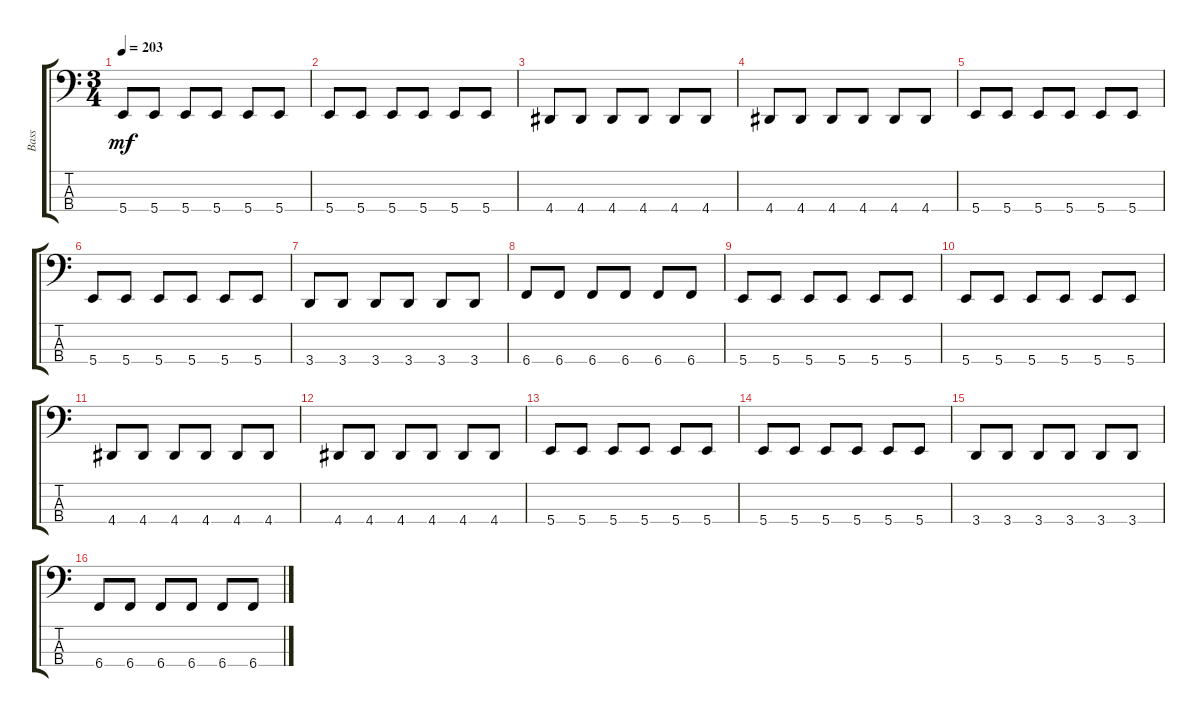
\track ("Bass" "Bass") {instrument electricbasspick}
\staff {score tabs}
\tuning (D2 A1 E1 B0) {hide}
\ts (3 4)
\tempo 203
\clef f4
\ks c
5.4.8{dy mf} 5.4.8 5.4.8 5.4.8 5.4.8 5.4.8 |
5.4.8 5.4.8 5.4.8 5.4.8 5.4.8 5.4.8 |
4.4.8 4.4.8 4.4.8 4.4.8 4.4.8 4.4.8 |
4.4.8 4.4.8 4.4.8 4.4.8 4.4.8 4.4.8 |
5.4.8 5.4.8 5.4.8 5.4.8 5.4.8 5.4.8 |
5.4.8 5.4.8 5.4.8 5.4.8 5.4.8 5.4.8 |
3.4.8 3.4.8 3.4.8 3.4.8 3.4.8 3.4.8 |
6.4.8 6.4.8 6.4.8 6.4.8 6.4.8 6.4.8 |
5.4.8 5.4.8 5.4.8 5.4.8 5.4.8 5.4.8 |
5.4.8 5.4.8 5.4.8 5.4.8 5.4.8 5.4.8 |
4.4.8 4.4.8 4.4.8 4.4.8 4.4.8 4.4.8 |
4.4.8 4.4.8 4.4.8 4.4.8 4.4.8 4.4.8 |
5.4.8 5.4.8 5.4.8 5.4.8 5.4.8 5.4.8 |
5.4.8 5.4.8 5.4.8 5.4.8 5.4.8 5.4.8 |
3.4.8 3.4.8 3.4.8 3.4.8 3.4.8 3.4.8 |
6.4.8 6.4.8 6.4.8 6.4.8 6.4.8 6.4.8
